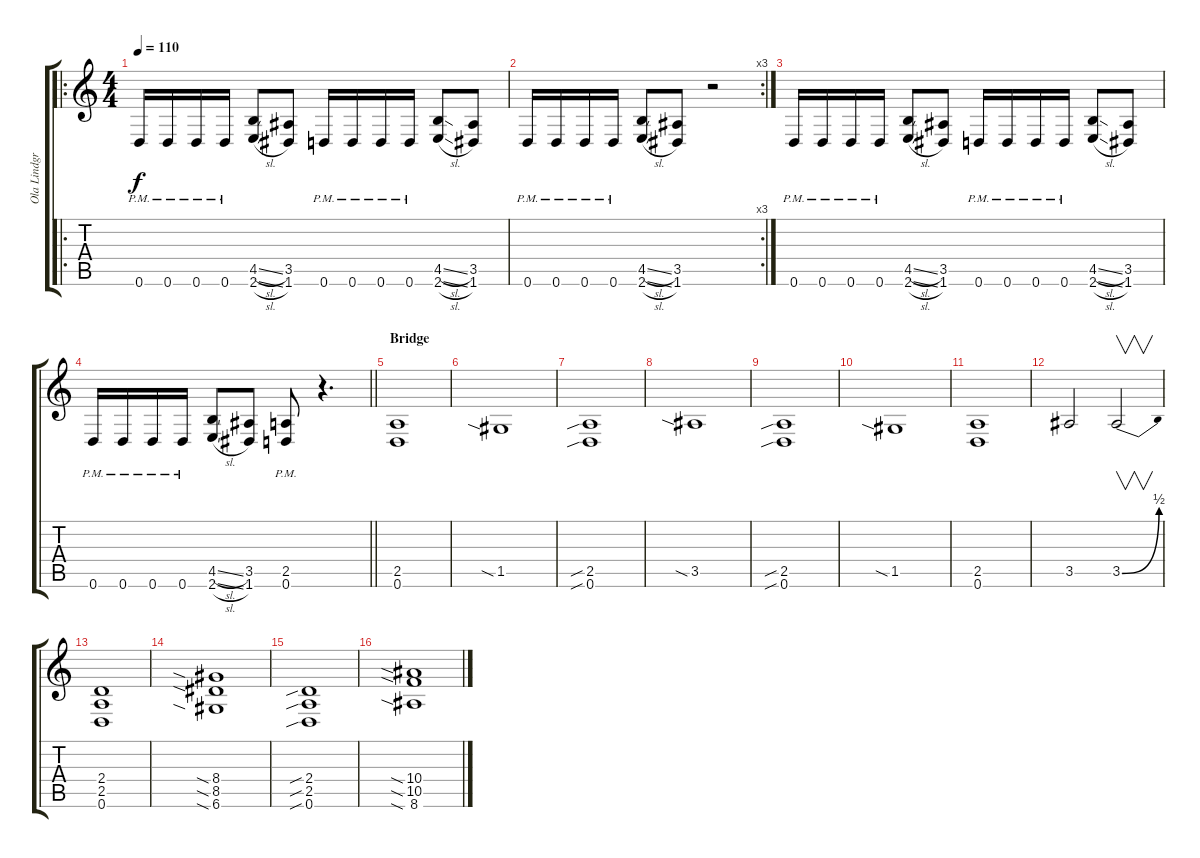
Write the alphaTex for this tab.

\track ("Ola Lindgren (Guitar)" "Ola Lindgr") {instrument distortionguitar}
\staff {score tabs}
\tuning (D4 A3 F3 C3 G2 D2) {hide}
\ro
\ts (4 4)
\tempo 110
\clef g2
\ks c
0.6{pm}.16{dy f} 0.6{pm}.16 0.6{pm}.16 0.6{pm}.16 (4.5{sl} 2.6{sl}).8 (3.5 1.6).8 0.6{pm}.16 0.6{pm}.16 0.6{pm}.16 0.6{pm}.16 (4.5{sl} 2.6{sl}).8 (3.5 1.6).8 |
\rc 3
0.6{pm}.16 0.6{pm}.16 0.6{pm}.16 0.6{pm}.16 (4.5{sl} 2.6{sl}).8 (3.5 1.6).8 r.2 |
0.6{pm}.16 0.6{pm}.16 0.6{pm}.16 0.6{pm}.16 (4.5{sl} 2.6{sl}).8 (3.5 1.6).8 0.6{pm}.16 0.6{pm}.16 0.6{pm}.16 0.6{pm}.16 (4.5{sl} 2.6{sl}).8 (3.5 1.6).8 |
\barLineRight lightlight
0.6{pm}.16 0.6{pm}.16 0.6{pm}.16 0.6{pm}.16 (4.5{sl} 2.6{sl}).8 (3.5 1.6).8 (2.5{pm} 0.6{pm}).8 r.4{d} |
\section ("" "Bridge")
(2.5 0.6).1 |
1.5{sia}.1 |
(2.5{sib} 0.6{sib}).1 |
3.5{sia}.1 |
(2.5{sib} 0.6{sib}).1 |
1.5{sia}.1 |
(2.5 0.6).1 |
3.5.2 3.5{be (bend 0 0 60 2)}.2{v instrument guitarharmonics} |
(2.4 2.5 0.6).1{instrument distortionguitar} |
(8.4{sia} 8.5{sia} 6.6{sia}).1 |
(2.4{sib} 2.5{sib} 0.6{sib}).1 |
(10.4{sia} 10.5{sia} 8.6{sia}).1
